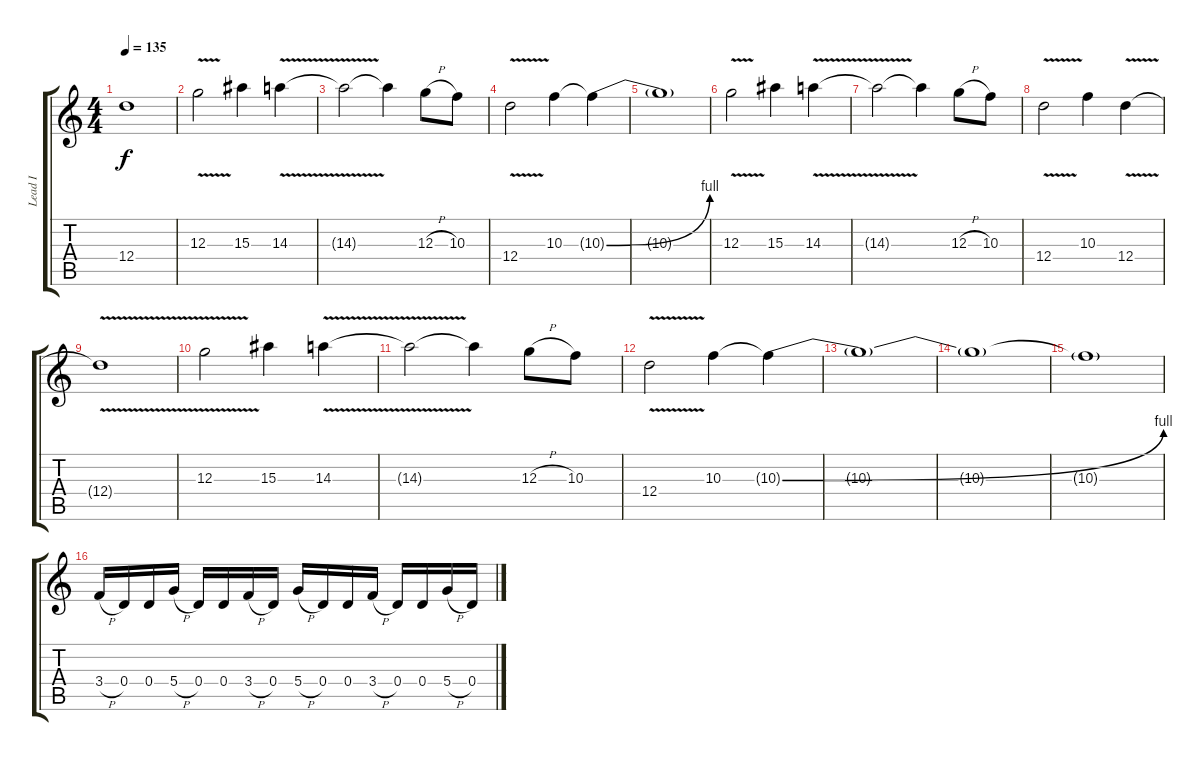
\track ("Lead I" "Lead I") {instrument distortionguitar}
\staff {score tabs}
\tuning (E4 B3 G3 D3 A2 E2) {hide}
\ts (4 4)
\tempo 135
\clef g2
\ks c
12.4{t}.1{dy f} |
12.3{v}.2 15.3.4 14.3{v}.4 |
14.3{t}.2 14.3{t}.4 12.3{h}.8 10.3.8 |
12.4{v}.2 10.3.4 10.3{be (bend 0 0 60 4) t}.4 |
10.3{t}.1 |
12.3{v}.2 15.3.4 14.3{v}.4 |
14.3{t}.2 14.3{t}.4 12.3{h}.8 10.3.8 |
12.4{v}.2 10.3.4 12.4{v}.4 |
12.4{t}.1 |
12.3{v}.2 15.3.4 14.3{v}.4 |
14.3{t}.2 14.3{t}.4 12.3{h}.8 10.3.8 |
12.4{v}.2 10.3.4 10.3{be (bend 0 0 60 4) t}.4 |
10.3{t}.1 |
10.3{t}.1 |
10.3{t}.1 |
3.4{h}.16 0.4.16 0.4.16 5.4{h}.16 0.4.16 0.4.16 3.4{h}.16 0.4.16 5.4{h}.16 0.4.16 0.4.16 3.4{h}.16 0.4.16 0.4.16 5.4{h}.16 0.4.16
